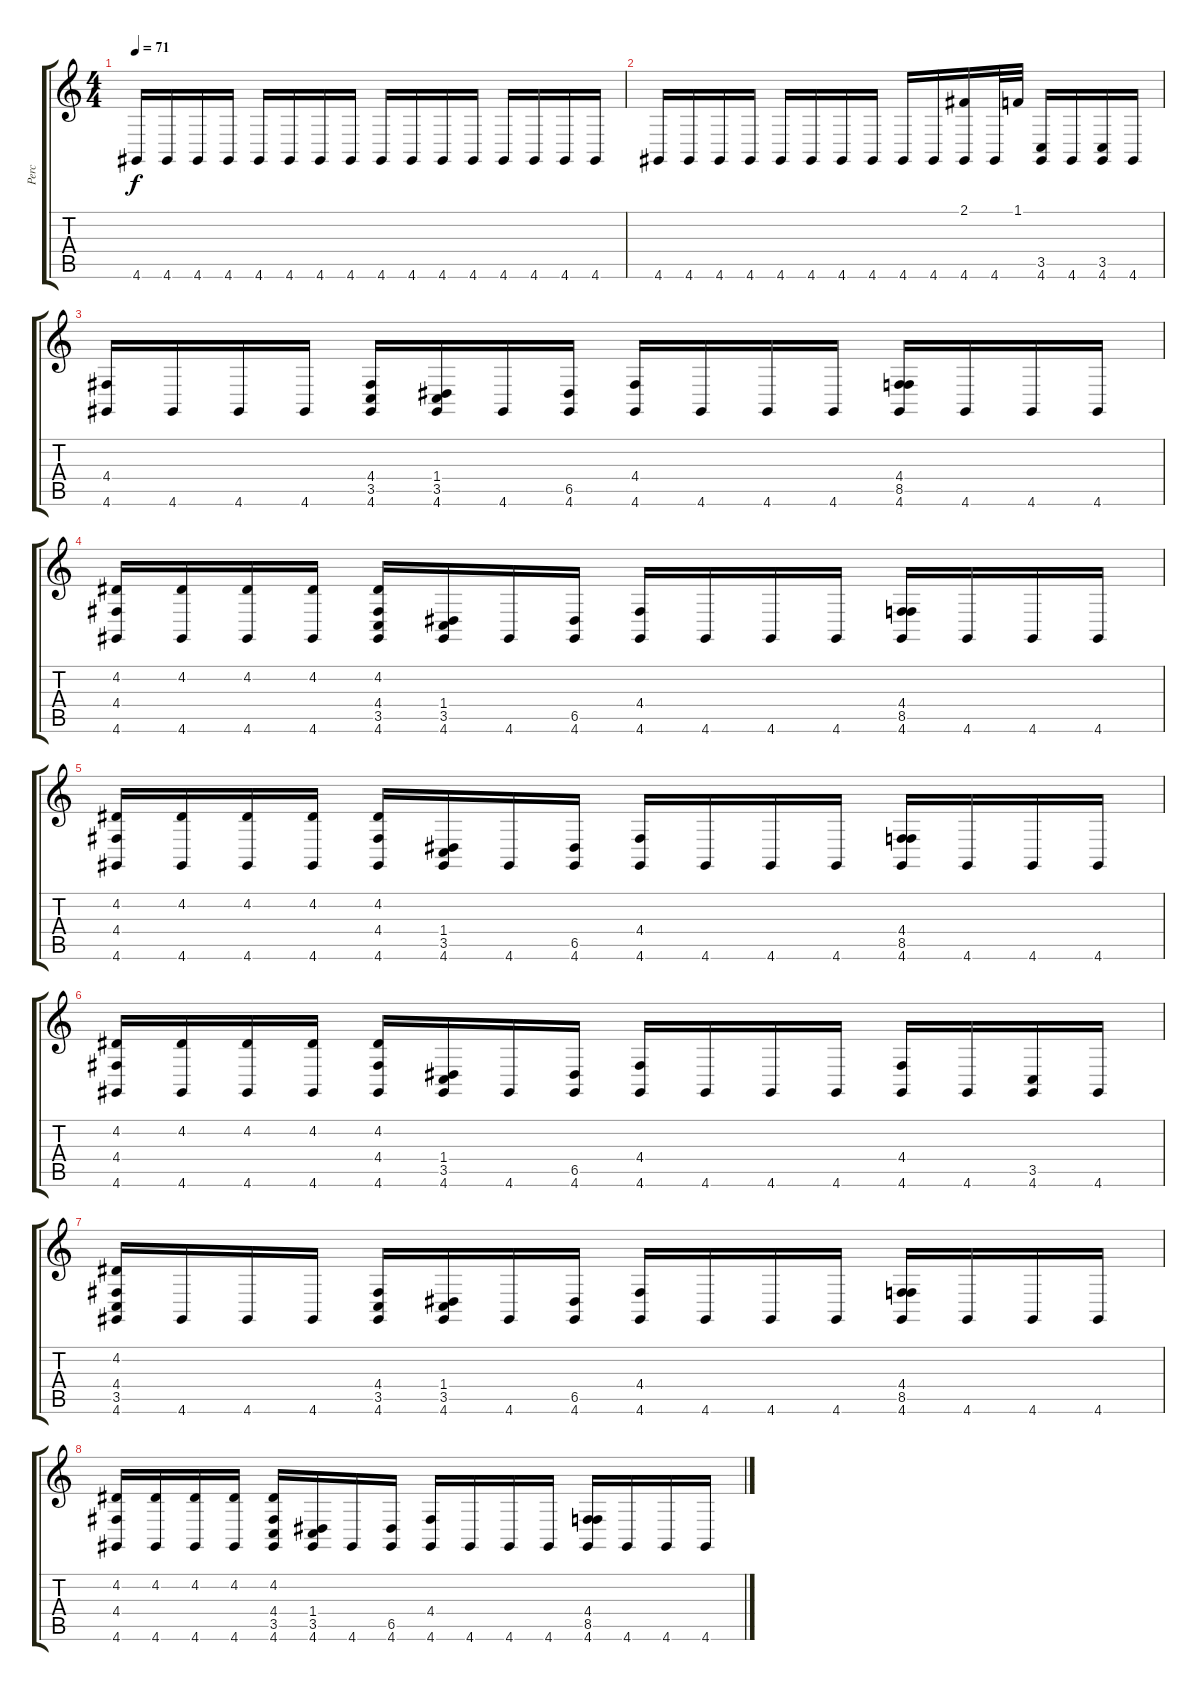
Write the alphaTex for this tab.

\track ("Perc" "Perc") {instrument celesta}
\staff {score tabs}
\tuning (E4 B3 G3 D3 A2 E2) {hide}
\ts (4 4)
\tempo 71
\clef g2
\ks c
4.6.16{dy f} 4.6.16 4.6.16 4.6.16 4.6.16 4.6.16 4.6.16 4.6.16 4.6.16 4.6.16 4.6.16 4.6.16 4.6.16 4.6.16 4.6.16 4.6.16 |
4.6.16 4.6.16 4.6.16 4.6.16 4.6.16 4.6.16 4.6.16 4.6.16 4.6.16 4.6.16 (2.1 4.6).16 4.6.32 1.1.32 (3.5 4.6).16 4.6.16 (3.5 4.6).16 4.6.16 |
(4.4 4.6).16 4.6.16 4.6.16 4.6.16 (4.4 3.5 4.6).16 (1.4 3.5 4.6).16 4.6.16 (6.5 4.6).16 (4.4 4.6).16 4.6.16 4.6.16 4.6.16 (4.4 8.5 4.6).16 4.6.16 4.6.16 4.6.16 |
(4.2 4.4 4.6).16 (4.2 4.6).16 (4.2 4.6).16 (4.2 4.6).16 (4.2 4.4 3.5 4.6).16 (1.4 3.5 4.6).16 4.6.16 (6.5 4.6).16 (4.4 4.6).16 4.6.16 4.6.16 4.6.16 (4.4 8.5 4.6).16 4.6.16 4.6.16 4.6.16 |
(4.2 4.4 4.6).16 (4.2 4.6).16 (4.2 4.6).16 (4.2 4.6).16 (4.2 4.4 4.6).16 (1.4 3.5 4.6).16 4.6.16 (6.5 4.6).16 (4.4 4.6).16 4.6.16 4.6.16 4.6.16 (4.4 8.5 4.6).16 4.6.16 4.6.16 4.6.16 |
(4.2 4.4 4.6).16 (4.2 4.6).16 (4.2 4.6).16 (4.2 4.6).16 (4.2 4.4 4.6).16 (1.4 3.5 4.6).16 4.6.16 (6.5 4.6).16 (4.4 4.6).16 4.6.16 4.6.16 4.6.16 (4.4 4.6).16 4.6.16 (3.5 4.6).16 4.6.16 |
(4.2 4.4 3.5 4.6).16 4.6.16 4.6.16 4.6.16 (4.4 3.5 4.6).16 (1.4 3.5 4.6).16 4.6.16 (6.5 4.6).16 (4.4 4.6).16 4.6.16 4.6.16 4.6.16 (4.4 8.5 4.6).16 4.6.16 4.6.16 4.6.16 |
(4.2 4.4 4.6).16 (4.2 4.6).16 (4.2 4.6).16 (4.2 4.6).16 (4.2 4.4 3.5 4.6).16 (1.4 3.5 4.6).16 4.6.16 (6.5 4.6).16 (4.4 4.6).16 4.6.16 4.6.16 4.6.16 (4.4 8.5 4.6).16 4.6.16 4.6.16 4.6.16
